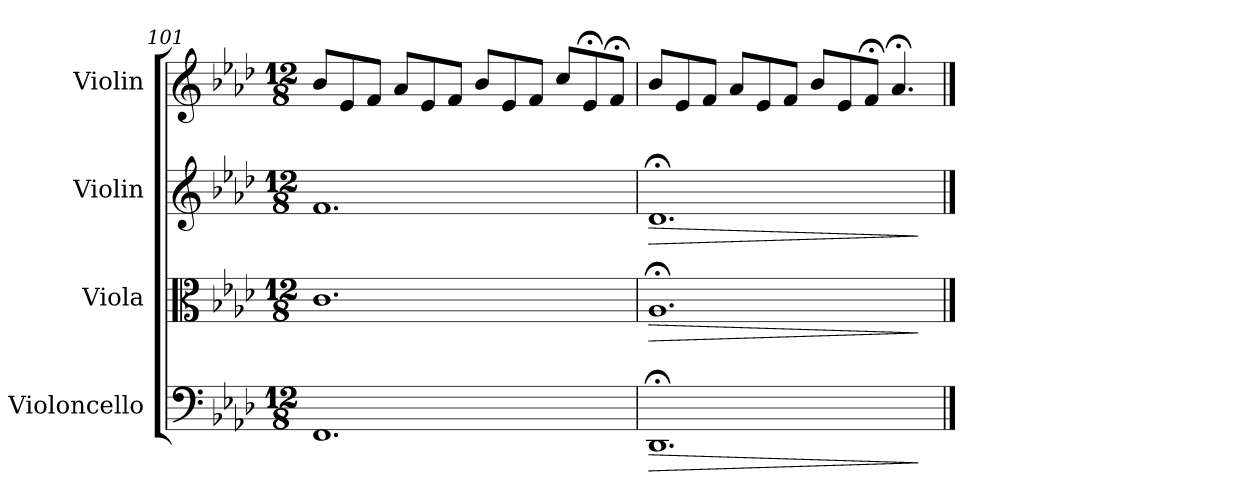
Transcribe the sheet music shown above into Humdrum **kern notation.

**kern	**dynam	**kern	**dynam	**kern	**dynam	**kern
*part4	*part4	*part3	*part3	*part2	*part2	*part1
*staff4	*staff4	*staff3	*staff3	*staff2	*staff2	*staff1
*I"Violoncello	*	*I"Viola	*	*I"Violin	*	*I"Violin
*I'Vc.	*	*I'Vla.	*	*I'Vln.	*	*I'Vln.
*clefF4	*	*clefC3	*	*clefG2	*	*clefG2
*k[b-e-a-d-]	*	*k[b-e-a-d-]	*	*k[b-e-a-d-]	*	*k[b-e-a-d-]
*M12/8	*	*M12/8	*	*M12/8	*	*M12/8
=101	=101	=101	=101	=101	=101	=101
1.FF	.	1.c	.	1.f	.	8b-/L
.	.	.	.	.	.	8e-/
.	.	.	.	.	.	8f/J
.	.	.	.	.	.	8a-/L
.	.	.	.	.	.	8e-/
.	.	.	.	.	.	8f/J
.	.	.	.	.	.	8b-/L
.	.	.	.	.	.	8e-/
.	.	.	.	.	.	8f/J
.	.	.	.	.	.	8cc/L
.	.	.	.	.	.	8e-;</
.	.	.	.	.	.	8f;</J
!!LO:PB:g=z
=102	=102	=102	=102	=102	=102	=102
!	!LO:HP:b	!	!LO:HP:b	!	!LO:HP:b	!
1.DD-;<	>	1.A-;<	>	1.d-;<	>	8b-/L
.	.	.	.	.	.	8e-/
.	.	.	.	.	.	8f/J
.	.	.	.	.	.	8a-/L
.	.	.	.	.	.	8e-/
.	.	.	.	.	.	8f/J
.	.	.	.	.	.	8b-/L
.	.	.	.	.	.	8e-/
.	.	.	.	.	.	8f;</J
.	.	.	.	.	.	4.a-;</
.	]	.	]	.	]	.
==	==	==	==	==	==	==
*-	*-	*-	*-	*-	*-	*-
